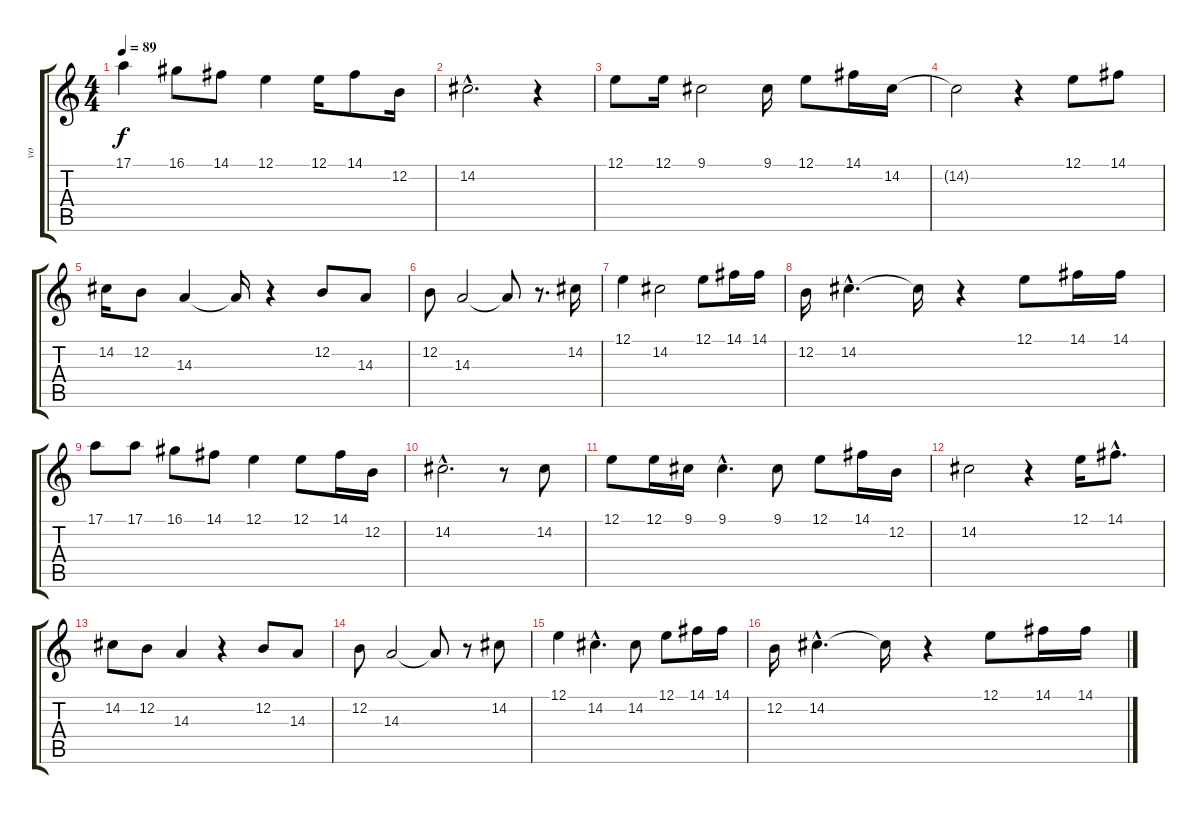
\track ("vo" "vo") {instrument trumpet}
\staff {score tabs}
\tuning (E4 B3 G3 D3 A2 E2) {hide}
\ts (4 4)
\tempo 89
\clef g2
\ks c
17.1.4{dy f} 16.1.8 14.1.8 12.1.4 12.1.16 14.1.8 12.2.16 |
14.2{hac}.2{d} r.4 |
12.1.8 12.1.16 9.1.2 9.1.16 12.1.8 14.1.16 14.2.16 |
14.2{t}.2 r.4 12.1.8 14.1.8 |
14.2.16 12.2.8 14.3.4 14.3{t}.16 r.4 12.2.8 14.3.8 |
12.2.8 14.3.2 14.3{t}.8 r.8{d} 14.2.16 |
12.1.4{volume 16} 14.2.2 12.1.8 14.1.16 14.1.16 |
12.2.16 14.2{hac}.4{d} 14.2{t}.16 r.4 12.1.8 14.1.16 14.1.16 |
17.1.8 17.1.8 16.1.8 14.1.8 12.1.4 12.1.8 14.1.16 12.2.16 |
14.2{hac}.2{d} r.8 14.2.8 |
12.1.8 12.1.16 9.1.16 9.1{hac}.4{d} 9.1.8 12.1.8 14.1.16 12.2.16 |
14.2.2 r.4 12.1.16 14.1{hac}.8{d} |
14.2.8 12.2.8 14.3.4 r.4 12.2.8 14.3.8 |
12.2.8 14.3.2 14.3{t}.8 r.8 14.2.8 |
12.1.4 14.2{hac}.4{d} 14.2.8 12.1.8 14.1.16 14.1.16 |
12.2.16 14.2{hac}.4{d} 14.2{t}.16 r.4 12.1.8 14.1.16 14.1.16
